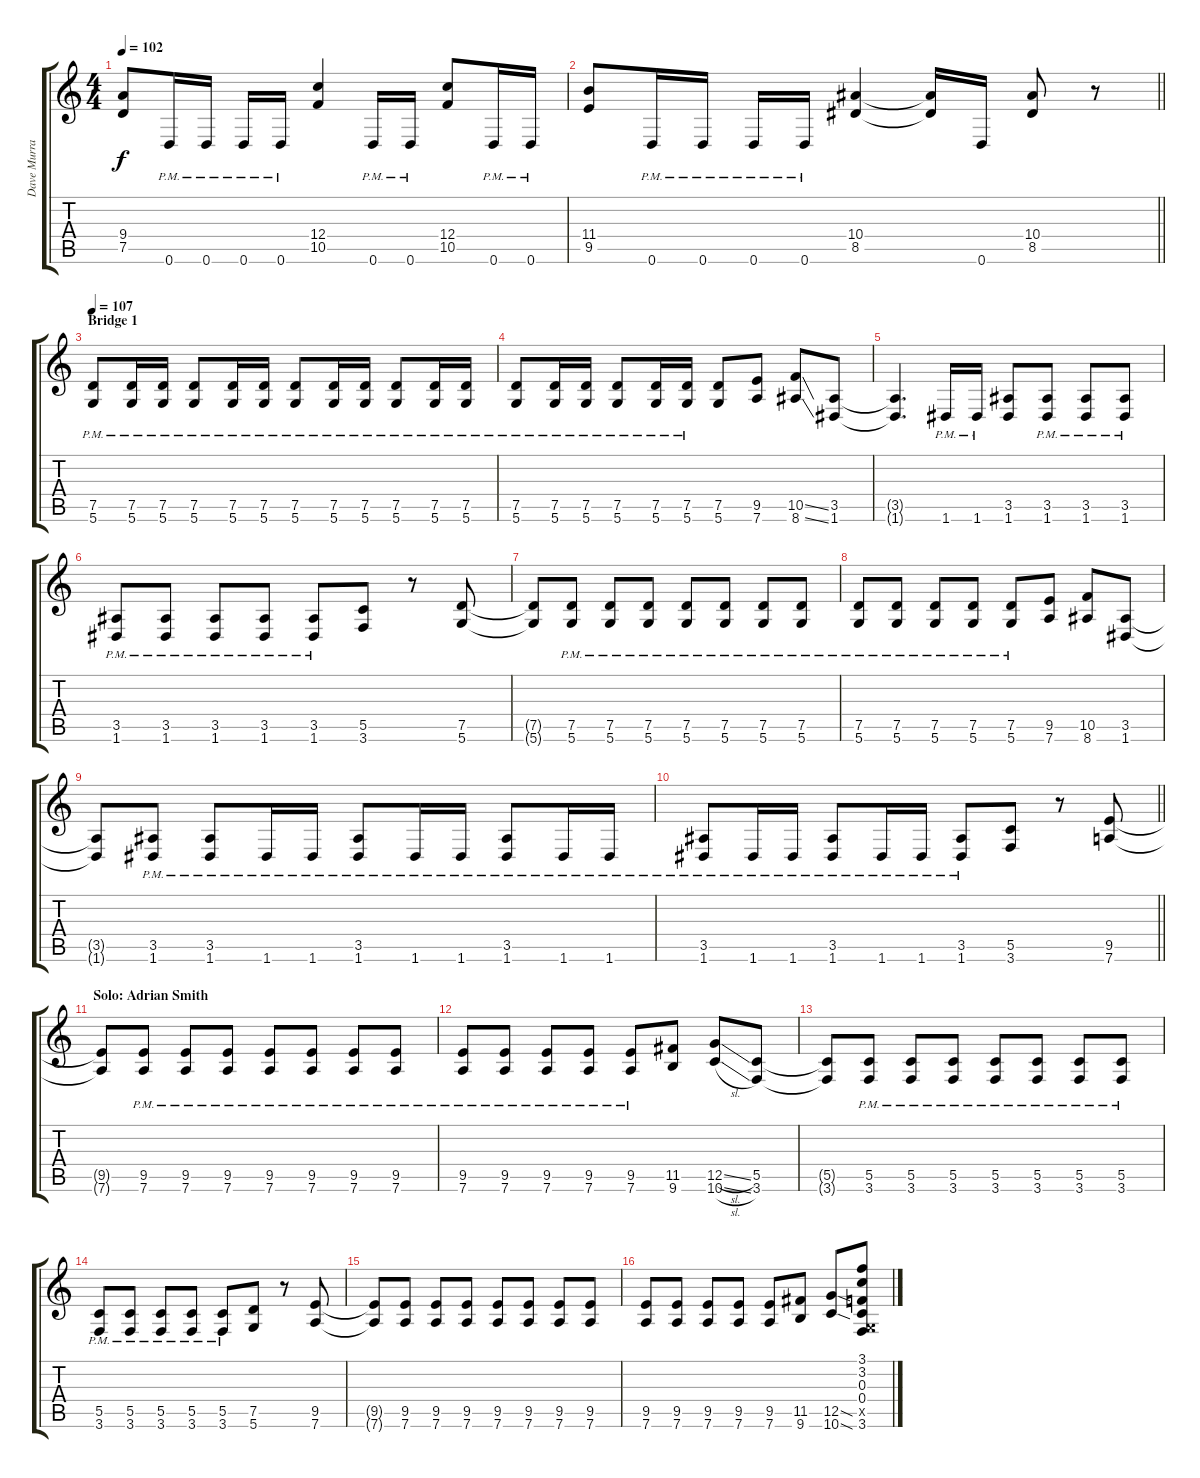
\track ("Dave Murray" "Dave Murra") {instrument overdrivenguitar}
\staff {score tabs}
\tuning (D4 A3 F3 C3 G2 D2) {hide}
\ts (4 4)
\tempo 102
\clef g2
\ks c
(9.4 7.5).8{dy f} 0.6{pm}.16 0.6{pm}.16 0.6{pm}.16 0.6{pm}.16 (12.4 10.5).4 0.6{pm}.16 0.6{pm}.16 (12.4 10.5).8 0.6{pm}.16 0.6{pm}.16 |
\barLineRight lightlight
(11.4 9.5).8 0.6{pm}.16 0.6{pm}.16 0.6{pm}.16 0.6{pm}.16 (10.4 8.5).4 (10.4{t} 8.5{t}).16 0.6.16 (10.4 8.5).8 r.8 |
\section ("" "Bridge 1")
\tempo 107
(7.5{pm} 5.6{pm}).8 (7.5{pm} 5.6{pm}).16 (7.5{pm} 5.6{pm}).16 (7.5{pm} 5.6{pm}).8 (7.5{pm} 5.6{pm}).16 (7.5{pm} 5.6{pm}).16 (7.5{pm} 5.6{pm}).8 (7.5{pm} 5.6{pm}).16 (7.5{pm} 5.6{pm}).16 (7.5{pm} 5.6{pm}).8 (7.5{pm} 5.6{pm}).16 (7.5{pm} 5.6{pm}).16 |
(7.5{pm} 5.6{pm}).8 (7.5{pm} 5.6{pm}).16 (7.5{pm} 5.6{pm}).16 (7.5{pm} 5.6{pm}).8 (7.5{pm} 5.6{pm}).16 (7.5{pm} 5.6{pm}).16 (7.5 5.6).8 (9.5 7.6).8 (10.5{ss} 8.6{ss}).8 (3.5 1.6).8 |
(3.5{t} 1.6{t}).4{d} 1.6{pm}.16 1.6{pm}.16 (3.5 1.6).8 (3.5{pm} 1.6{pm}).8 (3.5{pm} 1.6{pm}).8 (3.5{pm} 1.6{pm}).8 |
(3.5{pm} 1.6{pm}).8 (3.5{pm} 1.6{pm}).8 (3.5{pm} 1.6{pm}).8 (3.5{pm} 1.6{pm}).8 (3.5{pm} 1.6{pm}).8 (5.5 3.6).8 r.8 (7.5 5.6).8 |
(7.5{t} 5.6{t}).8 (7.5{pm} 5.6{pm}).8 (7.5{pm} 5.6{pm}).8 (7.5{pm} 5.6{pm}).8 (7.5{pm} 5.6{pm}).8 (7.5{pm} 5.6{pm}).8 (7.5{pm} 5.6{pm}).8 (7.5{pm} 5.6{pm}).8 |
(7.5{pm} 5.6{pm}).8 (7.5{pm} 5.6{pm}).8 (7.5{pm} 5.6{pm}).8 (7.5{pm} 5.6{pm}).8 (7.5{pm} 5.6{pm}).8 (9.5 7.6).8 (10.5 8.6).8 (3.5 1.6).8 |
(3.5{t} 1.6{t}).8 (3.5{pm} 1.6{pm}).8 (3.5{pm} 1.6{pm}).8 1.6{pm}.16 1.6{pm}.16 (3.5{pm} 1.6{pm}).8 1.6{pm}.16 1.6{pm}.16 (3.5{pm} 1.6{pm}).8 1.6{pm}.16 1.6{pm}.16 |
\barLineRight lightlight
(3.5{pm} 1.6{pm}).8 1.6{pm}.16 1.6{pm}.16 (3.5{pm} 1.6{pm}).8 1.6{pm}.16 1.6{pm}.16 (3.5{pm} 1.6{pm}).8 (5.5 3.6).8 r.8 (9.5 7.6).8 |
\section ("" "Solo: Adrian Smith")
(9.5{t} 7.6{t}).8 (9.5{pm} 7.6{pm}).8 (9.5{pm} 7.6{pm}).8 (9.5{pm} 7.6{pm}).8 (9.5{pm} 7.6{pm}).8 (9.5{pm} 7.6{pm}).8 (9.5{pm} 7.6{pm}).8 (9.5{pm} 7.6{pm}).8 |
(9.5{pm} 7.6{pm}).8 (9.5{pm} 7.6{pm}).8 (9.5{pm} 7.6{pm}).8 (9.5{pm} 7.6{pm}).8 (9.5{pm} 7.6{pm}).8 (11.5 9.6).8 (12.5{sl} 10.6{sl}).8 (5.5 3.6).8 |
(5.5{t} 3.6{t}).8 (5.5{pm} 3.6{pm}).8 (5.5{pm} 3.6{pm}).8 (5.5{pm} 3.6{pm}).8 (5.5{pm} 3.6{pm}).8 (5.5{pm} 3.6{pm}).8 (5.5{pm} 3.6{pm}).8 (5.5{pm} 3.6{pm}).8 |
(5.5{pm} 3.6{pm}).8 (5.5{pm} 3.6{pm}).8 (5.5{pm} 3.6{pm}).8 (5.5{pm} 3.6{pm}).8 (5.5{pm} 3.6{pm}).8 (7.5 5.6).8 r.8 (9.5 7.6).8 |
(9.5{t} 7.6{t}).8 (9.5 7.6).8 (9.5 7.6).8 (9.5 7.6).8 (9.5 7.6).8 (9.5 7.6).8 (9.5 7.6).8 (9.5 7.6).8 |
(9.5 7.6).8 (9.5 7.6).8 (9.5 7.6).8 (9.5 7.6).8 (9.5 7.6).8 (11.5 9.6).8 (12.5{sod} 10.6{sod}).8 (3.1 3.2 0.3 0.4 0.5{x} 3.6).8
